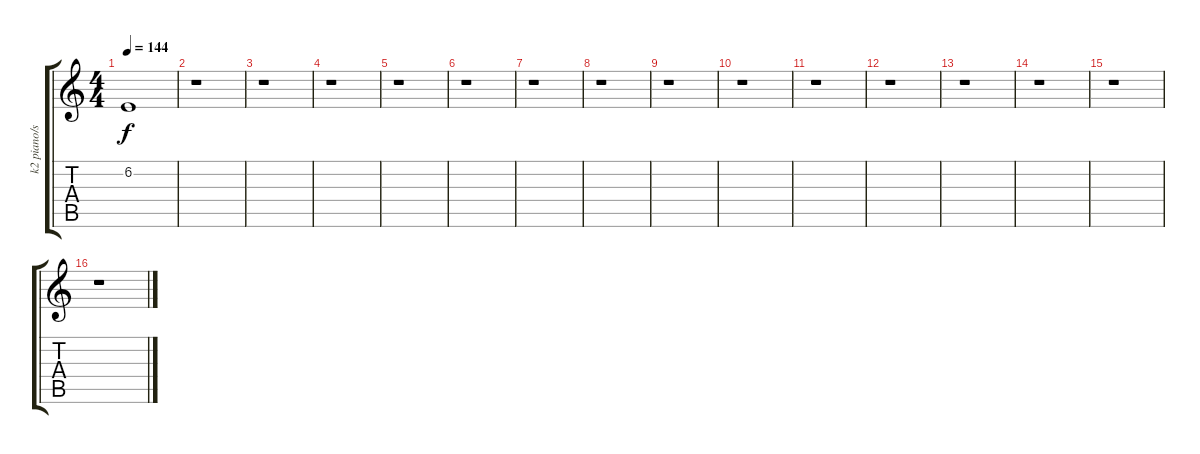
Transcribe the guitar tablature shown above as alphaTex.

\track ("k2 piano/synth" "k2 piano/s") {instrument electricgrandpiano}
\staff {score tabs}
\tuning (Eb4 Bb3 Gb3 Db3 Ab2 Eb2) {hide}
\ts (4 4)
\tempo 144
\clef g2
\ks c
6.2{t}.1{dy f} |
r.1 |
r.1 |
r.1 |
r.1 |
r.1 |
r.1 |
r.1 |
r.1 |
r.1 |
r.1 |
r.1 |
r.1 |
r.1 |
r.1 |
r.1
